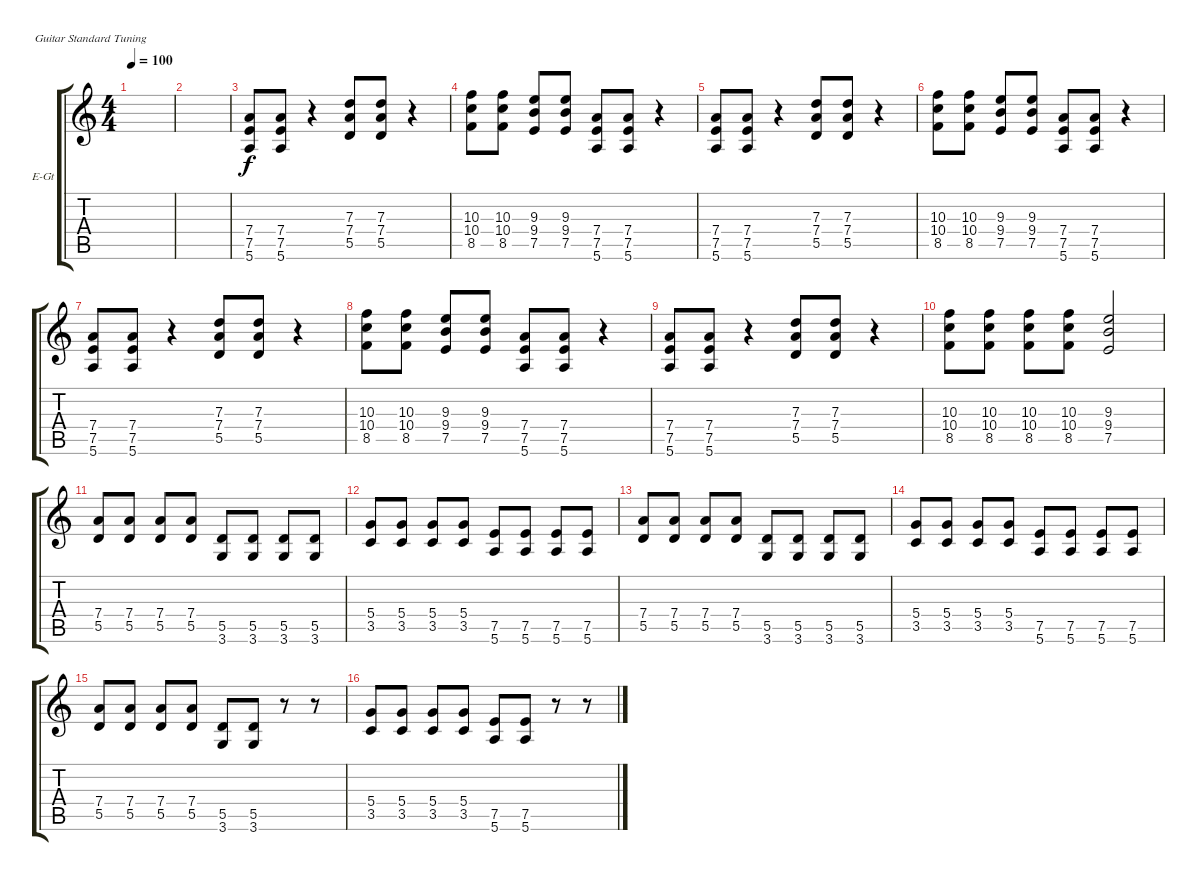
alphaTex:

\defaultSystemsLayout 4
\bracketExtendMode groupsimilarinstruments
\firstSystemTrackNameOrientation horizontal
\otherSystemsTrackNameOrientation horizontal
\track ("Electric Guitar" "E-Gt") {instrument distortionguitar}
\staff {score tabs}
\tuning (E4 B3 G3 D3 A2 E2)
\ts (4 4)
\tempo 100
\clef g2
\ks c
|
|
(5.6 7.5 7.4).8 (5.6 7.5 7.4).8 r.4 (5.5 7.4 7.3).8 (5.5 7.4 7.3).8 r.4 |
(8.5 10.4 10.3).8 (8.5 10.4 10.3).8 (7.5 9.4 9.3).8 (7.5 9.4 9.3).8 (5.6 7.5 7.4).8 (5.6 7.5 7.4).8 r.4 |
(5.6 7.5 7.4).8 (5.6 7.5 7.4).8 r.4 (5.5 7.4 7.3).8 (5.5 7.4 7.3).8 r.4 |
(8.5 10.4 10.3).8 (8.5 10.4 10.3).8 (7.5 9.4 9.3).8 (7.5 9.4 9.3).8 (5.6 7.5 7.4).8 (5.6 7.5 7.4).8 r.4 |
(5.6 7.5 7.4).8 (5.6 7.5 7.4).8 r.4 (5.5 7.4 7.3).8 (5.5 7.4 7.3).8 r.4 |
(8.5 10.4 10.3).8 (8.5 10.4 10.3).8 (7.5 9.4 9.3).8 (7.5 9.4 9.3).8 (5.6 7.5 7.4).8 (5.6 7.5 7.4).8 r.4 |
(5.6 7.5 7.4).8 (5.6 7.5 7.4).8 r.4 (5.5 7.4 7.3).8 (5.5 7.4 7.3).8 r.4 |
(8.5 10.4 10.3).8 (8.5 10.4 10.3).8 (8.5 10.4 10.3).8 (8.5 10.4 10.3).8 (7.5 9.4 9.3).2 |
(7.4 5.5).8 (7.4 5.5).8 (7.4 5.5).8 (7.4 5.5).8 (3.6 5.5).8 (3.6 5.5).8 (3.6 5.5).8 (3.6 5.5).8 |
(3.5 5.4).8 (3.5 5.4).8 (3.5 5.4).8 (3.5 5.4).8 (5.6 7.5).8 (5.6 7.5).8 (5.6 7.5).8 (5.6 7.5).8 |
(7.4 5.5).8 (7.4 5.5).8 (7.4 5.5).8 (7.4 5.5).8 (3.6 5.5).8 (3.6 5.5).8 (3.6 5.5).8 (3.6 5.5).8 |
(3.5 5.4).8 (3.5 5.4).8 (3.5 5.4).8 (3.5 5.4).8 (5.6 7.5).8 (5.6 7.5).8 (5.6 7.5).8 (5.6 7.5).8 |
(5.5 7.4).8 (5.5 7.4).8 (5.5 7.4).8 (5.5 7.4).8 (3.6 5.5).8 (3.6 5.5).8 r.8 r.8 |
(3.5 5.4).8 (3.5 5.4).8 (3.5 5.4).8 (3.5 5.4).8 (5.6 7.5).8 (5.6 7.5).8 r.8 r.8
